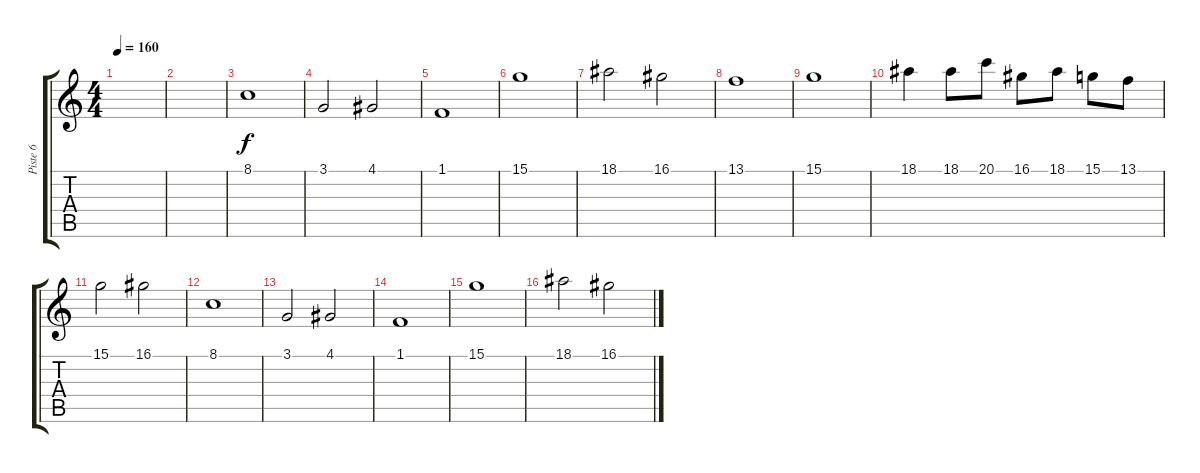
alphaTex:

\track ("Piste 6" "Piste 6") {instrument flute}
\staff {score tabs}
\tuning (E4 B3 G3 D3 A2 E2) {hide}
\ts (4 4)
\tempo 160
\clef g2
\ks c
|
|
8.1.1 |
3.1.2 4.1.2 |
1.1.1 |
15.1.1 |
18.1.2 16.1.2 |
13.1.1 |
15.1.1 |
18.1.4 18.1.8 20.1.8 16.1.8 18.1.8 15.1.8 13.1.8 |
15.1.2 16.1.2 |
8.1.1 |
3.1.2 4.1.2 |
1.1.1 |
15.1.1 |
18.1.2 16.1.2
